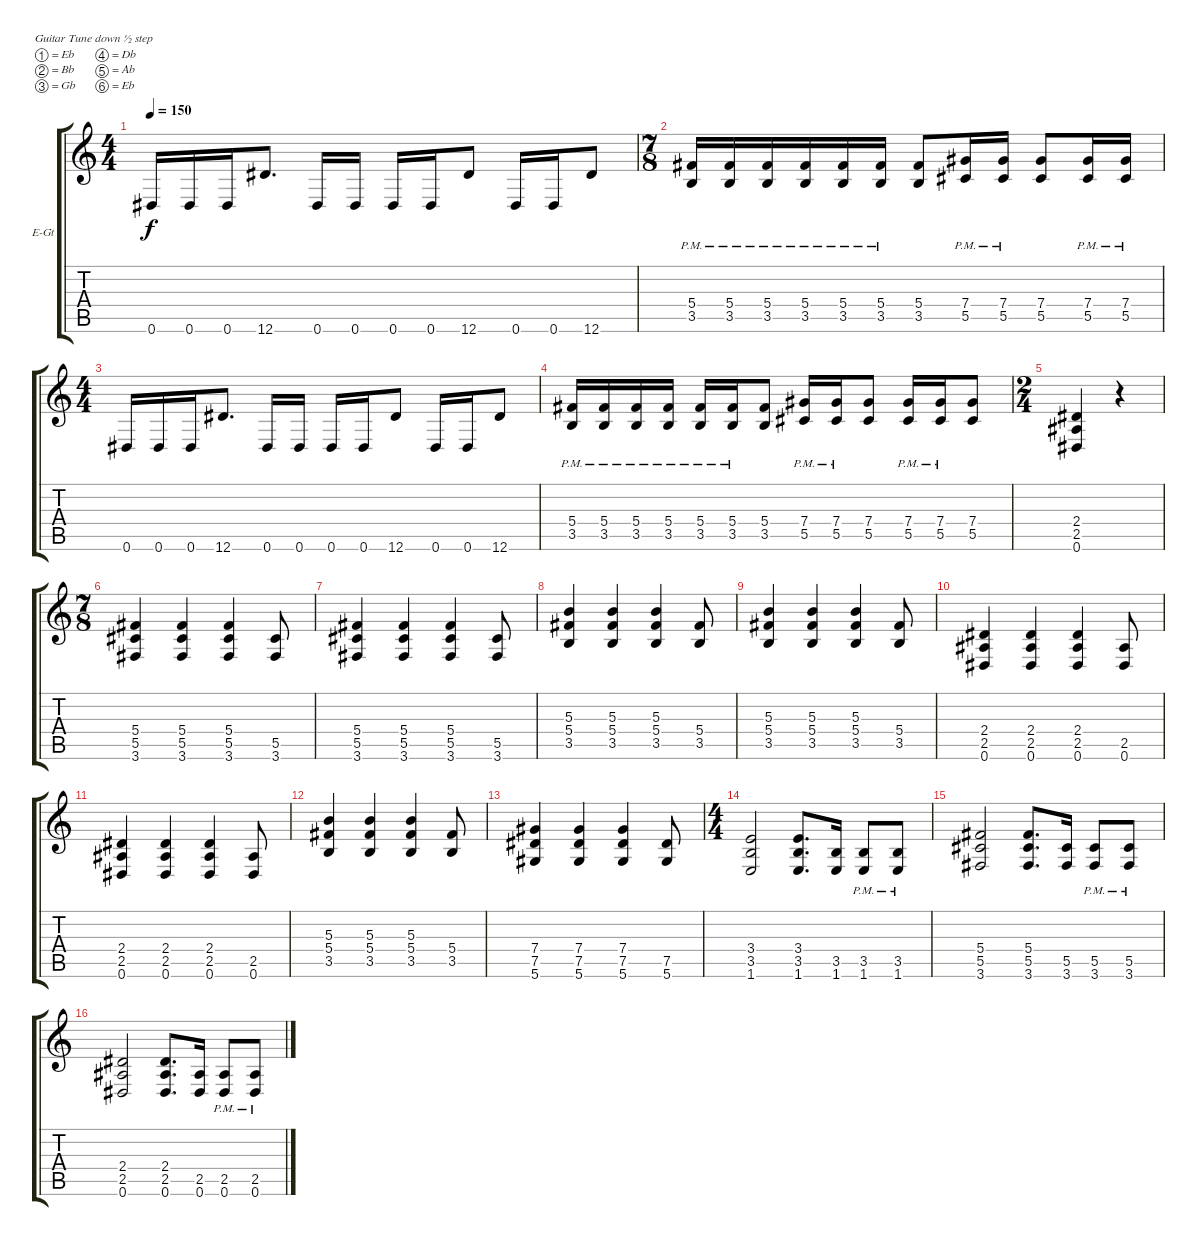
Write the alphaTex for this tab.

\bracketExtendMode groupsimilarinstruments
\firstSystemTrackNameOrientation horizontal
\otherSystemsTrackNameOrientation horizontal
\track ("Tim Millar" "E-Gt") {instrument overdrivenguitar}
\staff {score tabs}
\tuning (Eb4 Bb3 Gb3 Db3 Ab2 Eb2)
\ts (4 4)
\tempo 150
\clef g2
\ks c
0.6.16{dy f} 0.6.16 0.6.16 12.6.8{d} 0.6.16 0.6.16 0.6.16 0.6.16 12.6.8 0.6.16 0.6.16 12.6.8 |
\ts (7 8)
\beaming (8 3 2 2)
(5.4{pm} 3.5{pm}).16 (5.4{pm} 3.5{pm}).16 (5.4{pm} 3.5{pm}).16 (5.4{pm} 3.5{pm}).16 (5.4{pm} 3.5{pm}).16 (5.4{pm} 3.5{pm}).16 (5.4 3.5).8 (7.4{pm} 5.5{pm}).16 (7.4{pm} 5.5{pm}).16 (7.4 5.5).8 (7.4{pm} 5.5{pm}).16 (7.4{pm} 5.5{pm}).16 |
\ts (4 4)
\beaming (8 2 2 2 2)
0.6.16 0.6.16 0.6.16 12.6.8{d} 0.6.16 0.6.16 0.6.16 0.6.16 12.6.8 0.6.16 0.6.16 12.6.8 |
(5.4{pm} 3.5{pm}).16 (5.4{pm} 3.5{pm}).16 (5.4{pm} 3.5{pm}).16 (5.4{pm} 3.5{pm}).16 (5.4{pm} 3.5{pm}).16 (5.4{pm} 3.5{pm}).16 (5.4 3.5).8 (7.4{pm} 5.5{pm}).16 (7.4{pm} 5.5{pm}).16 (7.4 5.5).8 (7.4{pm} 5.5{pm}).16 (7.4{pm} 5.5{pm}).16 (7.4 5.5).8 |
\ts (2 4)
\beaming (8 2 2)
(2.4 2.5 0.6).4 r.4 |
\ts (7 8)
\beaming (8 3 2 2)
(5.4 5.5 3.6).4 (5.4 5.5 3.6).4 (5.4 5.5 3.6).4 (5.5 3.6).8 |
(5.4 5.5 3.6).4 (5.4 5.5 3.6).4 (5.4 5.5 3.6).4 (5.5 3.6).8 |
(5.3 5.4 3.5).4 (5.3 5.4 3.5).4 (5.3 5.4 3.5).4 (5.4 3.5).8 |
(5.3 5.4 3.5).4 (5.3 5.4 3.5).4 (5.3 5.4 3.5).4 (5.4 3.5).8 |
(2.4 2.5 0.6).4 (2.4 2.5 0.6).4 (2.4 2.5 0.6).4 (2.5 0.6).8 |
(2.4 2.5 0.6).4 (2.4 2.5 0.6).4 (2.4 2.5 0.6).4 (2.5 0.6).8 |
(5.3 5.4 3.5).4 (5.3 5.4 3.5).4 (5.3 5.4 3.5).4 (5.4 3.5).8 |
(7.4 7.5 5.6).4 (7.4 7.5 5.6).4 (7.4 7.5 5.6).4 (7.5 5.6).8 |
\ts (4 4)
\beaming (8 2 2 2 2)
(3.4 3.5 1.6).2 (3.4 3.5 1.6).8{d} (3.5 1.6).16 (3.5{pm} 1.6{pm}).8 (3.5{pm} 1.6{pm}).8 |
(5.4 5.5 3.6).2 (5.4 5.5 3.6).8{d} (5.5 3.6).16 (5.5{pm} 3.6{pm}).8 (5.5{pm} 3.6{pm}).8 |
(2.4 2.5 0.6).2 (2.4 2.5 0.6).8{d} (2.5 0.6).16 (2.5{pm} 0.6{pm}).8 (2.5{pm} 0.6{pm}).8
